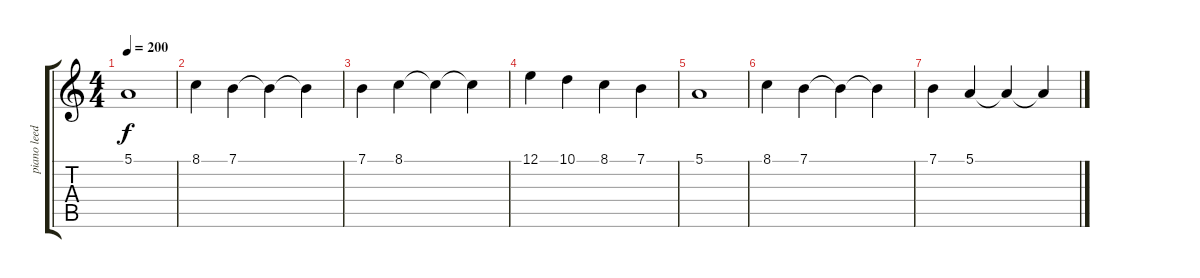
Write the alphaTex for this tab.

\track ("piano leed" "piano leed") {instrument acousticgrandpiano}
\staff {score tabs}
\tuning (E4 B3 G3 D3 A2 E2) {hide}
\ts (4 4)
\tempo 200
\clef g2
\ks c
5.1.1{dy f} |
8.1.4 7.1.4 7.1{t}.4 7.1{t}.4 |
7.1.4 8.1.4 8.1{t}.4 8.1{t}.4 |
12.1.4 10.1.4 8.1.4 7.1.4 |
5.1.1 |
8.1.4 7.1.4 7.1{t}.4 7.1{t}.4 |
7.1.4 5.1.4 5.1{t}.4 5.1{t}.4
